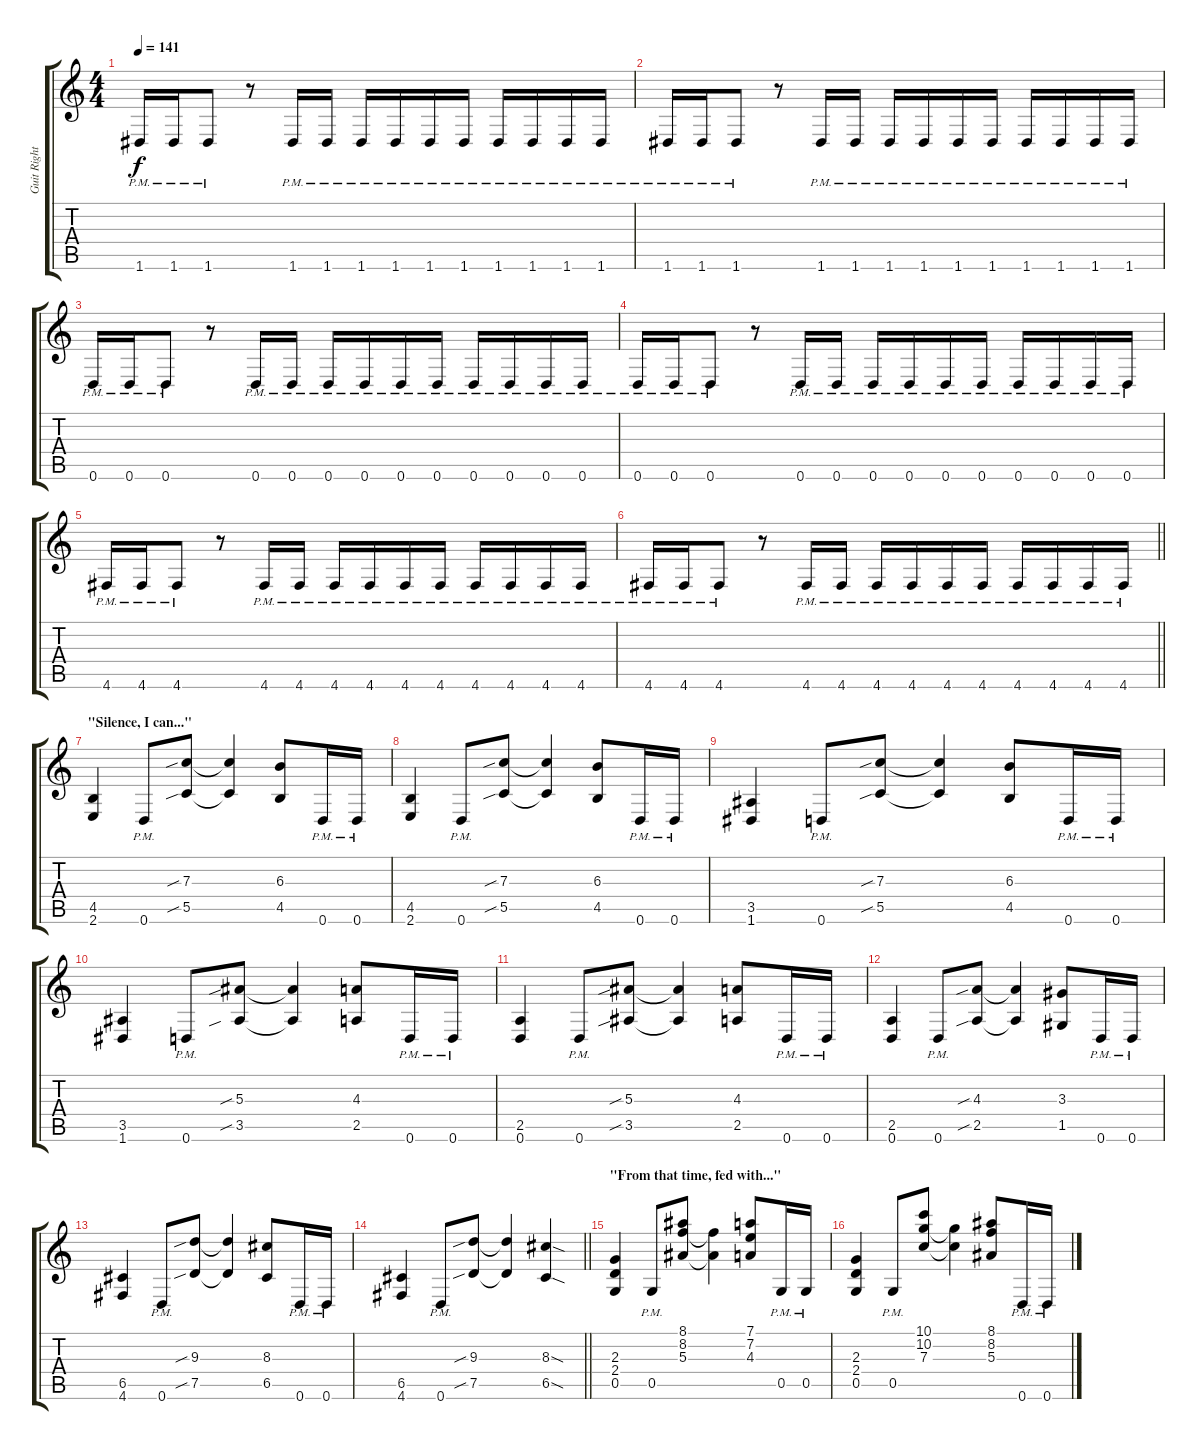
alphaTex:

\track ("Guit Right" "Guit Right") {instrument distortionguitar}
\staff {score tabs}
\tuning (D4 A3 F3 C3 G2 D2) {hide}
\ts (4 4)
\tempo 141
\clef g2
\ks c
1.6{pm}.16{dy f} 1.6{pm}.16 1.6{pm}.8 r.8 1.6{pm}.16 1.6{pm}.16 1.6{pm}.16 1.6{pm}.16 1.6{pm}.16 1.6{pm}.16 1.6{pm}.16 1.6{pm}.16 1.6{pm}.16 1.6{pm}.16 |
1.6{pm}.16 1.6{pm}.16 1.6{pm}.8 r.8 1.6{pm}.16 1.6{pm}.16 1.6{pm}.16 1.6{pm}.16 1.6{pm}.16 1.6{pm}.16 1.6{pm}.16 1.6{pm}.16 1.6{pm}.16 1.6{pm}.16 |
0.6{pm}.16 0.6{pm}.16 0.6{pm}.8 r.8 0.6{pm}.16 0.6{pm}.16 0.6{pm}.16 0.6{pm}.16 0.6{pm}.16 0.6{pm}.16 0.6{pm}.16 0.6{pm}.16 0.6{pm}.16 0.6{pm}.16 |
0.6{pm}.16 0.6{pm}.16 0.6{pm}.8 r.8 0.6{pm}.16 0.6{pm}.16 0.6{pm}.16 0.6{pm}.16 0.6{pm}.16 0.6{pm}.16 0.6{pm}.16 0.6{pm}.16 0.6{pm}.16 0.6{pm}.16 |
4.6{pm}.16 4.6{pm}.16 4.6{pm}.8 r.8 4.6{pm}.16 4.6{pm}.16 4.6{pm}.16 4.6{pm}.16 4.6{pm}.16 4.6{pm}.16 4.6{pm}.16 4.6{pm}.16 4.6{pm}.16 4.6{pm}.16 |
\barLineRight lightlight
4.6{pm}.16 4.6{pm}.16 4.6{pm}.8 r.8 4.6{pm}.16 4.6{pm}.16 4.6{pm}.16 4.6{pm}.16 4.6{pm}.16 4.6{pm}.16 4.6{pm}.16 4.6{pm}.16 4.6{pm}.16 4.6{pm}.16 |
\section ("" "\"Silence, I can...\"")
(4.5 2.6).4 0.6{pm}.8 (7.3{sib} 5.5{sib}).8 (7.3{t} 5.5{t}).4 (6.3 4.5).8 0.6{pm}.16 0.6{pm}.16 |
(4.5 2.6).4 0.6{pm}.8 (7.3{sib} 5.5{sib}).8 (7.3{t} 5.5{t}).4 (6.3 4.5).8 0.6{pm}.16 0.6{pm}.16 |
(3.5 1.6).4 0.6{pm}.8 (7.3{sib} 5.5{sib}).8 (7.3{t} 5.5{t}).4 (6.3 4.5).8 0.6{pm}.16 0.6{pm}.16 |
(3.5 1.6).4 0.6{pm}.8 (5.3{sib} 3.5{sib}).8 (5.3{t} 3.5{t}).4 (4.3 2.5).8 0.6{pm}.16 0.6{pm}.16 |
(2.5 0.6).4 0.6{pm}.8 (5.3{sib} 3.5{sib}).8 (5.3{t} 3.5{t}).4 (4.3 2.5).8 0.6{pm}.16 0.6{pm}.16 |
(2.5 0.6).4 0.6{pm}.8 (4.3{sib} 2.5{sib}).8 (4.3{t} 2.5{t}).4 (3.3 1.5).8 0.6{pm}.16 0.6{pm}.16 |
(6.5 4.6).4 0.6{pm}.8 (9.3{sib} 7.5{sib}).8 (9.3{t} 7.5{t}).4 (8.3 6.5).8 0.6{pm}.16 0.6{pm}.16 |
\barLineRight lightlight
(6.5 4.6).4 0.6{pm}.8 (9.3{sib} 7.5{sib}).8 (9.3{t} 7.5{t}).4 (8.3{sod} 6.5{sod}).4 |
\section ("" "\"From that time, fed with...\"")
(2.3 2.4 0.5).4 0.5{pm}.8 (8.1 8.2 5.3).8 (8.2{t} 5.3{t}).4 (7.1 7.2 4.3).8 0.5{pm}.16 0.5{pm}.16 |
(2.3 2.4 0.5).4 0.5{pm}.8 (10.1 10.2 7.3).8 (10.2{t} 7.3{t}).4 (8.1 8.2 5.3).8 0.6{pm}.16 0.6{pm}.16
